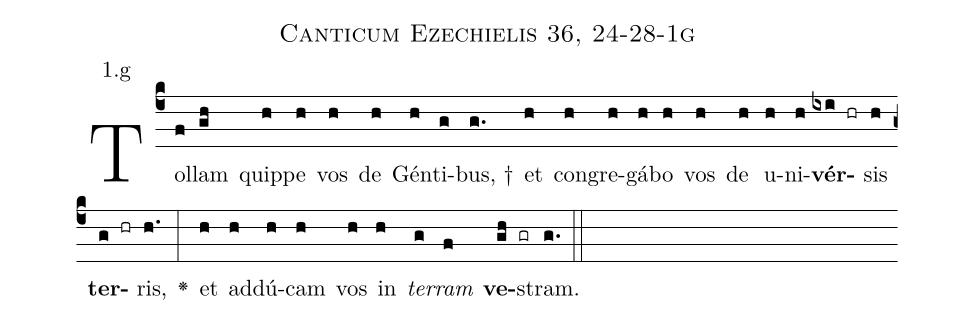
name: Canticum Ezechielis 36, 24-28-1g;
annotation: 1.g;
%%
(c4)Tol(f)lam(gh) quip(h)pe(h) vos(h) de(h) Gén(h)ti(g)bus, †(g.) et(h) con(h)gre(h)gá(h)bo(h) vos(h) de(h) u(h)ni(h)<b>vér</b>(ixi hr)sis(h) <b>ter</b>(g hr)ris,(h.) <v>\greheightstar</v>(:) et(h) ad(h)dú(h)cam(h) vos(h) in(h) <i>ter</i>(g)<i>ram</i>(f) <b>ve</b>(gh gr)stram.(g.) (::)


%E(h) u(h) o(g) u(f) a(gh) e.(g.) (::)
